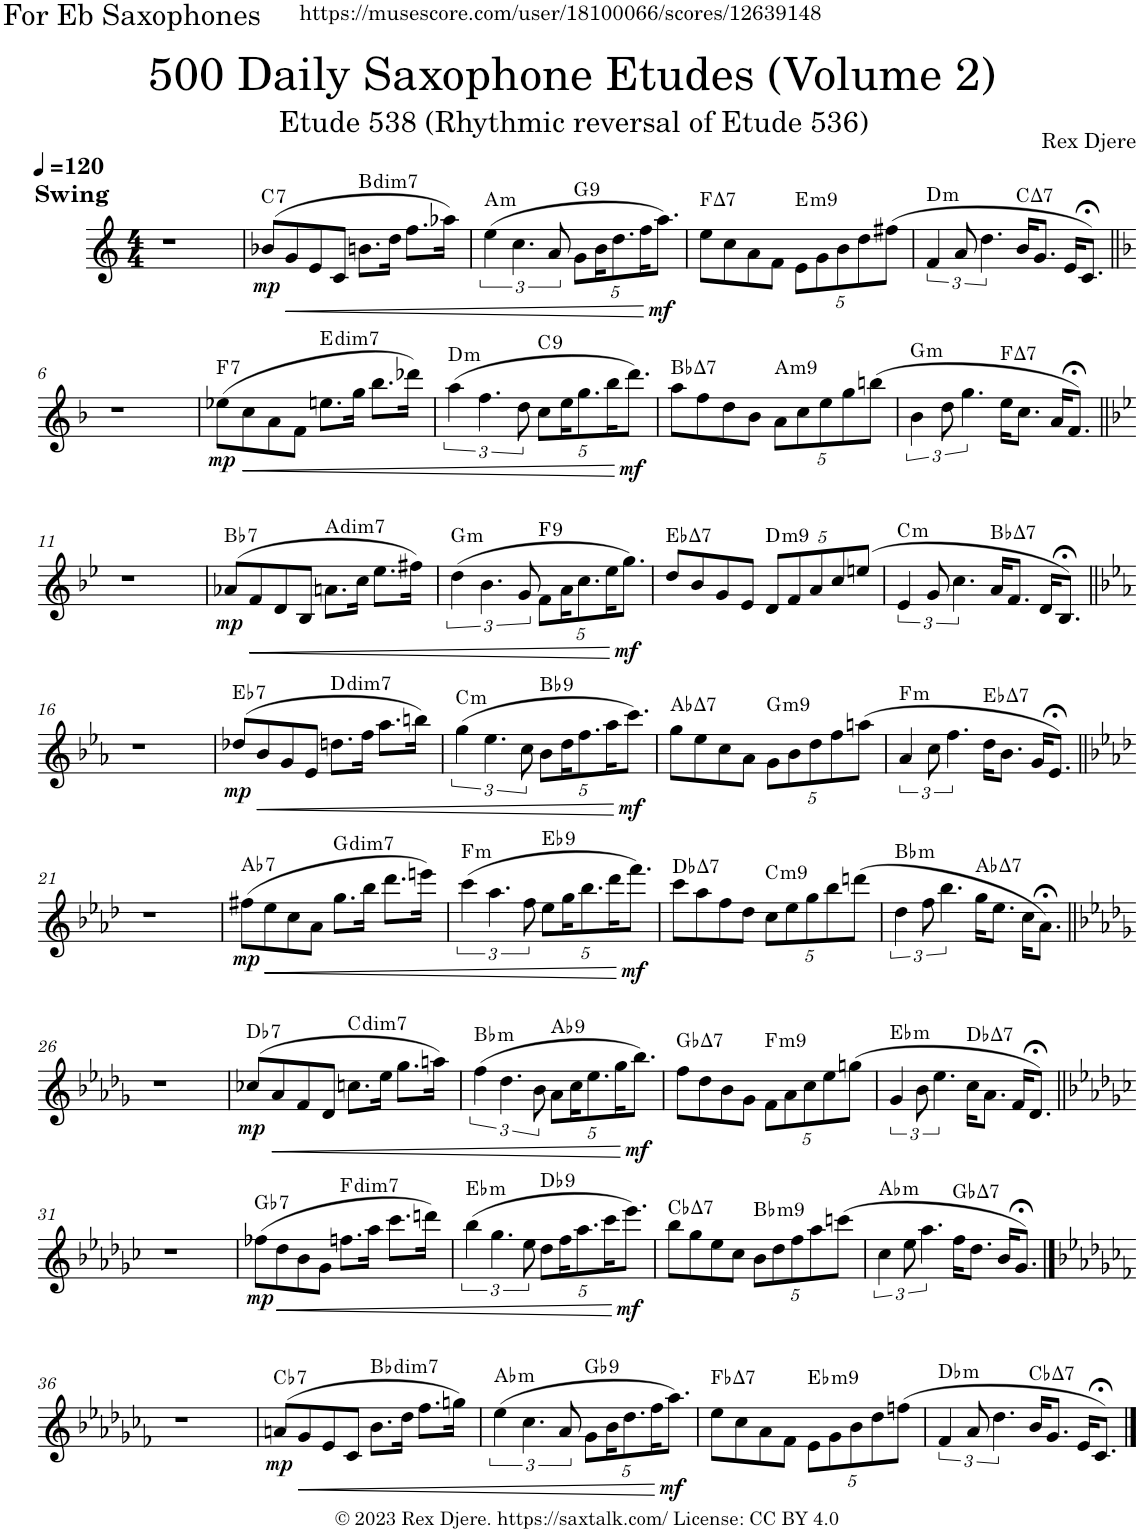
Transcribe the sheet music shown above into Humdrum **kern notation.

**kern	**dynam	**harte
*part1	*part1	*part1
*staff1	*staff1	*
*I"Alto Saxophone	*	*
*I'A. Sax.	*	*
*clefG2	*	*
*Trd5c9	*	*
*k[]	*	*
*M4/4	*	*
*MM120	*	*
=1	=1	=1
!LO:TX:a:B:t=Swing	!	!
1r	.	.
=2	=2	=2
!	!LO:DY:b	!LO:H:kt=7
(8b-X/L	mp	C:7
!	!LO:HP:b	!
8g/	<	.
8e/	.	.
8c/J	.	.
!	!	!LO:H:kt=dim7
8.bn\L	.	B:dim7
16dd\Jk	.	.
8.ff\L	.	.
16aa-X\Jk)	.	.
=3	=3	=3
!	!	!LO:H:kt=m
(6ee\	.	A:min
6.cc\	.	.
12a/	.	.
*Xbrackettup	*	*
!	!	!LO:H:kt=9
10g\L	.	G:9
20b\K	.	.
10.dd\	.	.
20ff\K	.	.
!	!LO:DY:n=1:b	!
10.aa\J)	[ mf	.
=4	=4	=4
!	!	!LO:H:kt=7
8ee\L	.	F:maj7
8cc\	.	.
8a\	.	.
8f\J	.	.
!	!	!LO:H:kt=m9
10e\L	.	E:min9
10g\	.	.
10b\	.	.
10dd\	.	.
(10ff#X\J	.	.
=5	=5	=5
*brackettup	*	*
!	!	!LO:H:kt=m
6f/	.	D:min
12a/	.	.
6.dd\	.	.
!	!	!LO:H:kt=7
16b/KL	.	C:maj7
8.g/J	.	.
16e/KL	.	.
8.c;</J)	.	.
!!LO:LB:g=z
=6||	=6||	=6||
*k[b-]	*	*
1r	.	.
=7	=7	=7
!	!LO:DY:b	!LO:H:kt=7
(8ee-X\L	mp	F:7
!	!LO:HP:b	!
8cc\	<	.
8a\	.	.
8f\J	.	.
!	!	!LO:H:kt=dim7
8.een\L	.	E:dim7
16gg\Jk	.	.
8.bb-\L	.	.
16ddd-X\Jk)	.	.
=8	=8	=8
!	!	!LO:H:kt=m
(6aa\	.	D:min
6.ff\	.	.
12dd\	.	.
*Xbrackettup	*	*
!	!	!LO:H:kt=9
10cc\L	.	C:9
20ee\K	.	.
10.gg\	.	.
20bb-\K	.	.
!	!LO:DY:n=1:b	!
10.ddd\J)	[ mf	.
=9	=9	=9
!	!	!LO:H:kt=7
8aa\L	.	Bb:maj7
8ff\	.	.
8dd\	.	.
8b-\J	.	.
!	!	!LO:H:kt=m9
10a\L	.	A:min9
10cc\	.	.
10ee\	.	.
10gg\	.	.
(10bbn\J	.	.
=10	=10	=10
*brackettup	*	*
!	!	!LO:H:kt=m
6b-\	.	G:min
12dd\	.	.
6.gg\	.	.
!	!	!LO:H:kt=7
16ee\KL	.	F:maj7
8.cc\J	.	.
16a/KL	.	.
8.f;</J)	.	.
!!LO:LB:g=z
=11||	=11||	=11||
*k[b-e-]	*	*
1r	.	.
=12	=12	=12
!	!LO:DY:b	!LO:H:kt=7
(8a-X/L	mp	Bb:7
!	!LO:HP:b	!
8f/	<	.
8d/	.	.
8B-/J	.	.
!	!	!LO:H:kt=dim7
8.an\L	.	A:dim7
16cc\Jk	.	.
8.ee-\L	.	.
16ff#X\Jk)	.	.
=13	=13	=13
!	!	!LO:H:kt=m
(6dd\	.	G:min
6.b-\	.	.
12g/	.	.
*Xbrackettup	*	*
!	!	!LO:H:kt=9
10f\L	.	F:9
20a\K	.	.
10.cc\	.	.
20ee-\K	.	.
!	!LO:DY:n=1:b	!
10.gg\J)	[ mf	.
=14	=14	=14
!	!	!LO:H:kt=7
8dd/L	.	Eb:maj7
8b-/	.	.
8g/	.	.
8e-/J	.	.
!	!	!LO:H:kt=m9
10d/L	.	D:min9
10f/	.	.
10a/	.	.
10cc/	.	.
(10een/J	.	.
=15	=15	=15
*brackettup	*	*
!	!	!LO:H:kt=m
6e-/	.	C:min
12g/	.	.
6.cc\	.	.
!	!	!LO:H:kt=7
16a/KL	.	Bb:maj7
8.f/J	.	.
16d/KL	.	.
8.B-;</J)	.	.
!!LO:LB:g=z
=16||	=16||	=16||
*k[b-e-a-]	*	*
1r	.	.
=17	=17	=17
!	!LO:DY:b	!LO:H:kt=7
(8dd-X/L	mp	Eb:7
!	!LO:HP:b	!
8b-/	<	.
8g/	.	.
8e-/J	.	.
!	!	!LO:H:kt=dim7
8.ddn\L	.	D:dim7
16ff\Jk	.	.
8.aa-\L	.	.
16bbn\Jk)	.	.
=18	=18	=18
!	!	!LO:H:kt=m
(6gg\	.	C:min
6.ee-\	.	.
12cc\	.	.
*Xbrackettup	*	*
!	!	!LO:H:kt=9
10b-\L	.	Bb:9
20dd\K	.	.
10.ff\	.	.
20aa-\K	.	.
!	!LO:DY:n=1:b	!
10.ccc\J)	[ mf	.
=19	=19	=19
!	!	!LO:H:kt=7
8gg\L	.	Ab:maj7
8ee-\	.	.
8cc\	.	.
8a-\J	.	.
!	!	!LO:H:kt=m9
10g\L	.	G:min9
10b-\	.	.
10dd\	.	.
10ff\	.	.
(10aan\J	.	.
=20	=20	=20
*brackettup	*	*
!	!	!LO:H:kt=m
6a-/	.	F:min
12cc\	.	.
6.ff\	.	.
!	!	!LO:H:kt=7
16dd\KL	.	Eb:maj7
8.b-\J	.	.
16g/KL	.	.
8.e-;</J)	.	.
!!LO:LB:g=z
=21||	=21||	=21||
*k[b-e-a-d-]	*	*
1r	.	.
=22	=22	=22
!	!LO:DY:b	!LO:H:kt=7
(8ff#X\L	mp	Ab:7
!	!LO:HP:b	!
8ee-\	<	.
8cc\	.	.
8a-\J	.	.
!	!	!LO:H:kt=dim7
8.gg\L	.	G:dim7
16bb-\Jk	.	.
8.ddd-\L	.	.
16eeen\Jk)	.	.
=23	=23	=23
!	!	!LO:H:kt=m
(6ccc\	.	F:min
6.aa-\	.	.
12ff\	.	.
*Xbrackettup	*	*
!	!	!LO:H:kt=9
10ee-\L	.	Eb:9
20gg\K	.	.
10.bb-\	.	.
20ddd-\K	.	.
!	!LO:DY:n=1:b	!
10.fff\J)	[ mf	.
=24	=24	=24
!	!	!LO:H:kt=7
8ccc\L	.	Db:maj7
8aa-\	.	.
8ff\	.	.
8dd-\J	.	.
!	!	!LO:H:kt=m9
10cc\L	.	C:min9
10ee-\	.	.
10gg\	.	.
10bb-\	.	.
(10dddn\J	.	.
=25	=25	=25
*brackettup	*	*
!	!	!LO:H:kt=m
6dd-\	.	Bb:min
12ff\	.	.
6.bb-\	.	.
!	!	!LO:H:kt=7
16gg\KL	.	Ab:maj7
8.ee-\J	.	.
16cc\KL	.	.
8.a-;<\J)	.	.
!!LO:LB:g=z
=26||	=26||	=26||
*k[b-e-a-d-g-]	*	*
1r	.	.
=27	=27	=27
!	!LO:DY:b	!LO:H:kt=7
(8cc-X/L	mp	Db:7
!	!LO:HP:b	!
8a-/	<	.
8f/	.	.
8d-/J	.	.
!	!	!LO:H:kt=dim7
8.ccn\L	.	C:dim7
16ee-\Jk	.	.
8.gg-\L	.	.
16aan\Jk)	.	.
=28	=28	=28
!	!	!LO:H:kt=m
(6ff\	.	Bb:min
6.dd-\	.	.
12b-\	.	.
*Xbrackettup	*	*
!	!	!LO:H:kt=9
10a-\L	.	Ab:9
20cc\K	.	.
10.ee-\	.	.
20gg-\K	.	.
!	!LO:DY:n=1:b	!
10.bb-\J)	[ mf	.
=29	=29	=29
!	!	!LO:H:kt=7
8ff\L	.	Gb:maj7
8dd-\	.	.
8b-\	.	.
8g-\J	.	.
!	!	!LO:H:kt=m9
10f\L	.	F:min9
10a-\	.	.
10cc\	.	.
10ee-\	.	.
(10ggn\J	.	.
=30	=30	=30
*brackettup	*	*
!	!	!LO:H:kt=m
6g-/	.	Eb:min
12b-\	.	.
6.ee-\	.	.
!	!	!LO:H:kt=7
16cc\KL	.	Db:maj7
8.a-\J	.	.
16f/KL	.	.
8.d-;</J)	.	.
!!LO:LB:g=z
=31||	=31||	=31||
*k[b-e-a-d-g-c-]	*	*
1r	.	.
=32	=32	=32
!	!LO:DY:b	!LO:H:kt=7
(8ff-X\L	mp	Gb:7
!	!LO:HP:b	!
8dd-\	<	.
8b-\	.	.
8g-\J	.	.
!	!	!LO:H:kt=dim7
8.ffn\L	.	F:dim7
16aa-\Jk	.	.
8.ccc-\L	.	.
16dddn\Jk)	.	.
=33	=33	=33
!	!	!LO:H:kt=m
(6bb-\	.	Eb:min
6.gg-\	.	.
12ee-\	.	.
*Xbrackettup	*	*
!	!	!LO:H:kt=9
10dd-\L	.	Db:9
20ff\K	.	.
10.aa-\	.	.
20ccc-\K	.	.
!	!LO:DY:n=1:b	!
10.eee-\J)	[ mf	.
=34	=34	=34
!	!	!LO:H:kt=7
8bb-\L	.	Cb:maj7
8gg-\	.	.
8ee-\	.	.
8cc-\J	.	.
!	!	!LO:H:kt=m9
10b-\L	.	Bb:min9
10dd-\	.	.
10ff\	.	.
10aa-\	.	.
(10cccn\J	.	.
=35	=35	=35
*brackettup	*	*
!	!	!LO:H:kt=m
6cc-\	.	Ab:min
12ee-\	.	.
6.aa-\	.	.
!	!	!LO:H:kt=7
16ff\KL	.	Gb:maj7
8.dd-\J	.	.
16b-/KL	.	.
8.g-;</J)	.	.
!!LO:LB:g=z
==36	==36	==36
*k[b-e-a-d-g-c-f-]	*	*
1r	.	.
=37	=37	=37
!	!LO:DY:b	!LO:H:kt=7
(8an/L	mp	Cb:7
!	!LO:HP:b	!
8g-/	<	.
8e-/	.	.
8c-/J	.	.
!	!	!LO:H:kt=dim7
8.b-\L	.	Bb:dim7
16dd-\Jk	.	.
8.ff-\L	.	.
16ggn\Jk)	.	.
=38	=38	=38
!	!	!LO:H:kt=m
(6ee-\	.	Ab:min
6.cc-\	.	.
12a-/	.	.
*Xbrackettup	*	*
!	!	!LO:H:kt=9
10g-\L	.	Gb:9
20b-\K	.	.
10.dd-\	.	.
20ff-\K	.	.
!	!LO:DY:n=1:b	!
10.aa-\J)	[ mf	.
=39	=39	=39
!	!	!LO:H:kt=7
8ee-\L	.	Fb:maj7
8cc-\	.	.
8a-\	.	.
8f-\J	.	.
!	!	!LO:H:kt=m9
10e-\L	.	Eb:min9
10g-\	.	.
10b-\	.	.
10dd-\	.	.
(10ffn\J	.	.
=40	=40	=40
*brackettup	*	*
!	!	!LO:H:kt=m
6f-/	.	Db:min
12a-/	.	.
6.dd-\	.	.
!	!	!LO:H:kt=7
16b-/KL	.	Cb:maj7
8.g-/J	.	.
16e-/KL	.	.
8.c-;</J)	.	.
==	==	==
*-	*-	*-
